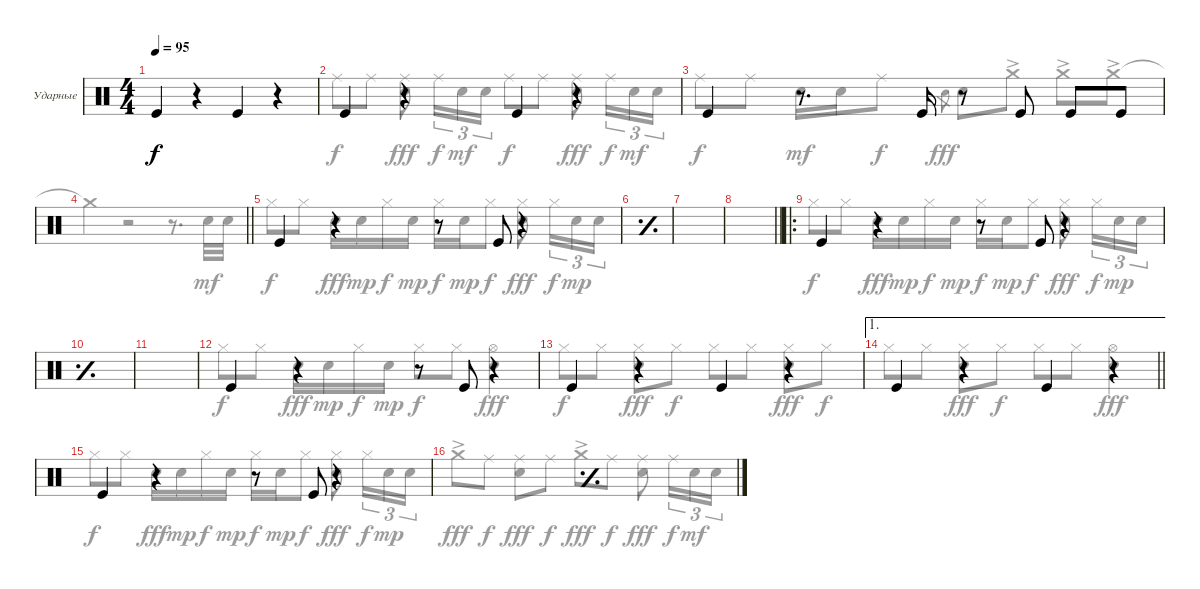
\defaultSystemsLayout 4
\bracketExtendMode groupsimilarinstruments
\firstSystemTrackNameOrientation horizontal
\otherSystemsTrackNameOrientation horizontal
\track ("Ударные" "Ударные") {instrument percussion}
\staff {score}
\articulation defaults
\voice
\ts (4 4)
\tempo 95
\clef neutral
\ks c "Kick (hit)".4{dy f}
r.4 "Kick (hit)".4 r.4 |
"Kick (hit)".4 r.4 "Kick (hit)".4 r.4 |
"Kick (hit)".4 r.8{d} "Kick (hit)".16 r.8 "Kick (hit)".8 "Kick (hit)".8 "Kick (hit)".8 |
\barLineRight lightlight
|
"Kick (hit)".4 r.4 r.8 "Kick (hit)".8 r.4 |
\simile simple
|
|
\barLineRight lightlight
|
\ro
\simile none "Kick (hit)".4
r.4 r.8 "Kick (hit)".8 r.4 |
\simile simple
|
|
\simile none "Kick (hit)".4
r.4 r.8 "Kick (hit)".8 r.4 |
"Kick (hit)".4 r.4 "Kick (hit)".4 r.4 |
\ae 1
\barLineRight lightlight "Kick (hit)".4
r.4 "Kick (hit)".4 r.4 |
"Kick (hit)".4 r.4 r.8 "Kick (hit)".8 r.4 |
\simile simple
\voice
\clef neutral
\ottava regular
\simile none
\ks c "Crash medium (hit)"{ac}.8{dy fff} "Ride (middle)".8{dy f}
("Ride (middle)" "Snare (hit) 2").8{dy fff} "Ride (middle)".8{dy f} "Crash medium (hit)"{ac}.8{dy fff} "Ride (middle)".8{dy f} ("Ride (middle)" "Snare (hit) 2").8{dy fff} "Ride (middle)".16{tu (3 2) dy f} "Snare (hit) 2".16{tu (3 2) dy mf} "Snare (hit) 2".16{tu (3 2)} |
"Ride (middle)".8{dy f} "Ride (middle)".8 ("Ride (middle)" "Snare (hit) 2").8{dy fff} "Ride (middle)".16{tu (3 2) dy f} "Snare (hit) 2".16{tu (3 2) dy mf} "Snare (hit) 2".16{tu (3 2)} "Ride (middle)".8{dy f} "Ride (middle)".8 ("Ride (middle)" "Snare (hit) 2").8{dy fff} "Ride (middle)".16{tu (3 2) dy f} "Snare (hit) 2".16{tu (3 2) dy mf} "Snare (hit) 2".16{tu (3 2)} |
"Ride (middle)".8{dy f} "Ride (middle)".8 "Snare (hit) 2".16{dy mf} "Snare (hit) 2".16 "Ride (middle)".8{dy f} "Snare (hit) 2".8{gr dy fff} "Snare (hit) 2".8 "Crash medium (hit)"{ac}.8 "Crash medium (hit)"{ac}.8 "Crash medium (hit)"{ac}.8 |
\barLineRight lightlight "Crash medium (hit)"{t}.4
r.2 r.8{d} "Snare (hit) 2".32{dy mf} "Snare (hit) 2".32 |
"Hi-Hat (closed)".8{dy f} "Hi-Hat (closed)".8 "Snare (hit) 2".16{dy fff} "Snare (hit) 2".16{dy mp} "Hi-Hat (closed)".16{dy f} "Snare (hit) 2".16{dy mp} "Hi-Hat (closed)".16{dy f} "Snare (hit) 2".16{dy mp} "Hi-Hat (closed)".8{dy f} ("Hi-Hat (closed)" "Snare (hit) 2").8{dy fff} "Hi-Hat (closed)".16{tu (3 2) dy f} "Snare (hit) 2".16{tu (3 2) dy mp} "Snare (hit) 2".16{tu (3 2)} |
\simile simple
|
|
\barLineRight lightlight
|
\simile none "Hi-Hat (closed)".8{dy f} "Hi-Hat (closed)".8 "Snare (hit) 2".16{dy fff} "Snare (hit) 2".16{dy mp} "Hi-Hat (closed)".16{dy f} "Snare (hit) 2".16{dy mp} "Hi-Hat (closed)".16{dy f} "Snare (hit) 2".16{dy mp} "Hi-Hat (closed)".8{dy f}
("Hi-Hat (closed)" "Snare (hit) 2").8{dy fff} "Hi-Hat (closed)".16{tu (3 2) dy f} "Snare (hit) 2".16{tu (3 2) dy mp} "Snare (hit) 2".16{tu (3 2)} |
\simile simple
|
|
\simile none "Hi-Hat (closed)".8{dy f} "Hi-Hat (closed)".8 "Snare (hit) 2".16{dy fff} "Snare (hit) 2".16{dy mp} "Hi-Hat (closed)".16{dy f} "Snare (hit) 2".16{dy mp} "Hi-Hat (closed)".8{dy f} "Hi-Hat (closed)".8
("Hi-Hat (open)" "Snare (hit) 2").4{dy fff} |
"Hi-Hat (closed)".8{dy f} "Hi-Hat (closed)".8 ("Hi-Hat (closed)" "Snare (hit) 2").8{dy fff} "Hi-Hat (closed)".8{dy f} "Hi-Hat (closed)".8 "Hi-Hat (closed)".8 ("Hi-Hat (closed)" "Snare (hit) 2").8{dy fff} "Hi-Hat (closed)".8{dy f} |
\barLineRight lightlight "Hi-Hat (closed)".8 "Hi-Hat (closed)".8
("Hi-Hat (closed)" "Snare (hit) 2").8{dy fff} "Hi-Hat (closed)".8{dy f} "Hi-Hat (closed)".8 "Hi-Hat (closed)".8 ("Snare (hit) 2" "Hi-Hat (open)").4{dy fff} |
"Hi-Hat (closed)".8{dy f} "Hi-Hat (closed)".8 "Snare (hit) 2".16{dy fff} "Snare (hit) 2".16{dy mp} "Hi-Hat (closed)".16{dy f} "Snare (hit) 2".16{dy mp} "Hi-Hat (closed)".16{dy f} "Snare (hit) 2".16{dy mp} "Hi-Hat (closed)".8{dy f} ("Hi-Hat (closed)" "Snare (hit) 2").8{dy fff} "Hi-Hat (closed)".16{tu (3 2) dy f} "Snare (hit) 2".16{tu (3 2) dy mp} "Snare (hit) 2".16{tu (3 2)} |
\simile simple
